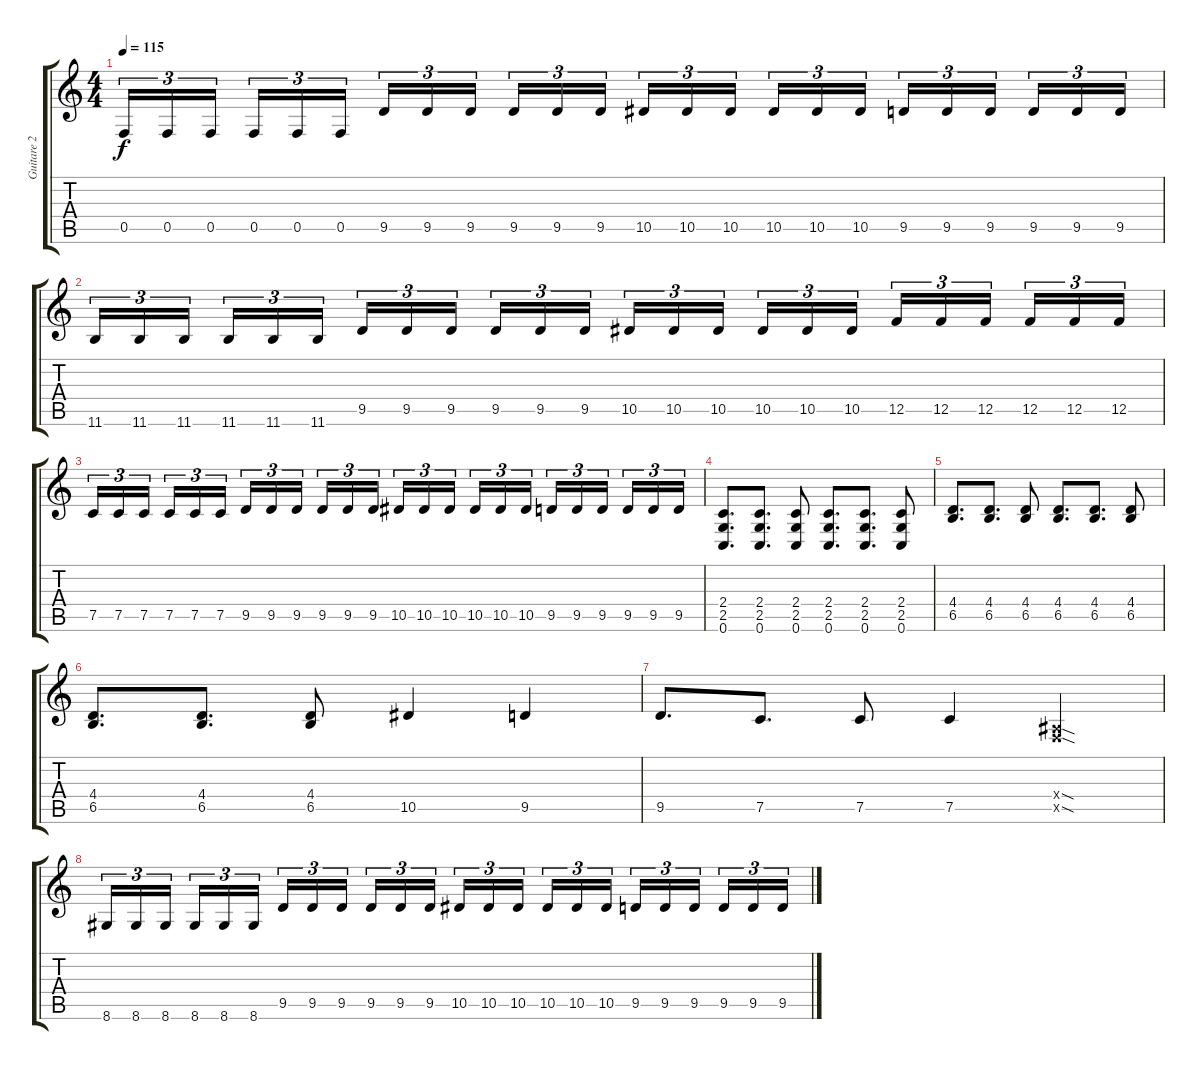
\track ("Guitare 2" "Guitare 2") {instrument distortionguitar}
\staff {score tabs}
\tuning (C4 G3 Eb3 Bb2 F2 C2) {hide}
\ts (4 4)
\tempo 115
\clef g2
\ks c
0.5.16{tu (3 2) dy f} 0.5.16{tu (3 2)} 0.5.16{tu (3 2) beam splitsecondary} 0.5.16{tu (3 2)} 0.5.16{tu (3 2)} 0.5.16{tu (3 2)} 9.5.16{tu (3 2)} 9.5.16{tu (3 2)} 9.5.16{tu (3 2) beam splitsecondary} 9.5.16{tu (3 2)} 9.5.16{tu (3 2)} 9.5.16{tu (3 2)} 10.5.16{tu (3 2)} 10.5.16{tu (3 2)} 10.5.16{tu (3 2) beam splitsecondary} 10.5.16{tu (3 2)} 10.5.16{tu (3 2)} 10.5.16{tu (3 2)} 9.5.16{tu (3 2)} 9.5.16{tu (3 2)} 9.5.16{tu (3 2) beam splitsecondary} 9.5.16{tu (3 2)} 9.5.16{tu (3 2)} 9.5.16{tu (3 2)} |
11.6.16{tu (3 2)} 11.6.16{tu (3 2)} 11.6.16{tu (3 2) beam splitsecondary} 11.6.16{tu (3 2)} 11.6.16{tu (3 2)} 11.6.16{tu (3 2)} 9.5.16{tu (3 2)} 9.5.16{tu (3 2)} 9.5.16{tu (3 2) beam splitsecondary} 9.5.16{tu (3 2)} 9.5.16{tu (3 2)} 9.5.16{tu (3 2)} 10.5.16{tu (3 2)} 10.5.16{tu (3 2)} 10.5.16{tu (3 2) beam splitsecondary} 10.5.16{tu (3 2)} 10.5.16{tu (3 2)} 10.5.16{tu (3 2)} 12.5.16{tu (3 2)} 12.5.16{tu (3 2)} 12.5.16{tu (3 2) beam splitsecondary} 12.5.16{tu (3 2)} 12.5.16{tu (3 2)} 12.5.16{tu (3 2)} |
7.5.16{tu (3 2)} 7.5.16{tu (3 2)} 7.5.16{tu (3 2) beam splitsecondary} 7.5.16{tu (3 2)} 7.5.16{tu (3 2)} 7.5.16{tu (3 2)} 9.5.16{tu (3 2)} 9.5.16{tu (3 2)} 9.5.16{tu (3 2) beam splitsecondary} 9.5.16{tu (3 2)} 9.5.16{tu (3 2)} 9.5.16{tu (3 2)} 10.5.16{tu (3 2)} 10.5.16{tu (3 2)} 10.5.16{tu (3 2) beam splitsecondary} 10.5.16{tu (3 2)} 10.5.16{tu (3 2)} 10.5.16{tu (3 2)} 9.5.16{tu (3 2)} 9.5.16{tu (3 2)} 9.5.16{tu (3 2) beam splitsecondary} 9.5.16{tu (3 2)} 9.5.16{tu (3 2)} 9.5.16{tu (3 2)} |
(2.4 2.5 0.6).8{d} (2.4 2.5 0.6).8{d} (2.4 2.5 0.6).8 (2.4 2.5 0.6).8{d} (2.4 2.5 0.6).8{d} (2.4 2.5 0.6).8 |
(4.4 6.5).8{d} (4.4 6.5).8{d} (4.4 6.5).8 (4.4 6.5).8{d} (4.4 6.5).8{d} (4.4 6.5).8 |
(4.4 6.5).8{d} (4.4 6.5).8{d} (4.4 6.5).8 10.5.4 9.5.4 |
9.5.8{d} 7.5.8{d} 7.5.8 7.5.4 (0.4{sod x} 0.5{sod x}).4 |
8.6.16{tu (3 2)} 8.6.16{tu (3 2)} 8.6.16{tu (3 2) beam splitsecondary} 8.6.16{tu (3 2)} 8.6.16{tu (3 2)} 8.6.16{tu (3 2)} 9.5.16{tu (3 2)} 9.5.16{tu (3 2)} 9.5.16{tu (3 2) beam splitsecondary} 9.5.16{tu (3 2)} 9.5.16{tu (3 2)} 9.5.16{tu (3 2)} 10.5.16{tu (3 2)} 10.5.16{tu (3 2)} 10.5.16{tu (3 2) beam splitsecondary} 10.5.16{tu (3 2)} 10.5.16{tu (3 2)} 10.5.16{tu (3 2)} 9.5.16{tu (3 2)} 9.5.16{tu (3 2)} 9.5.16{tu (3 2) beam splitsecondary} 9.5.16{tu (3 2)} 9.5.16{tu (3 2)} 9.5.16{tu (3 2)}
